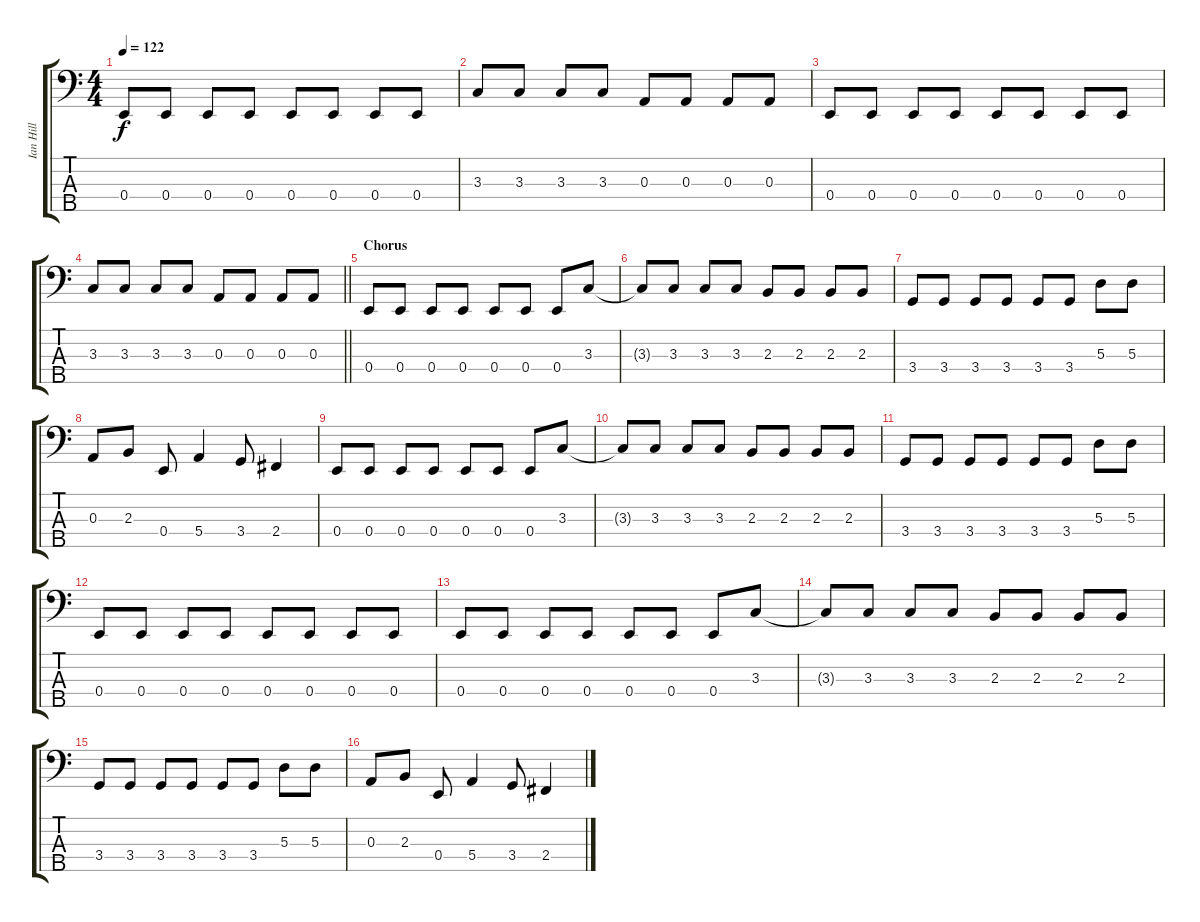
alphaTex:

\track ("Ian Hill" "Ian Hill") {instrument electricbassfinger}
\staff {score tabs}
\tuning (G2 D2 A1 E1 B0) {hide}
\ts (4 4)
\tempo 122
\clef f4
\ks c
0.4.8{dy f} 0.4.8 0.4.8 0.4.8 0.4.8 0.4.8 0.4.8 0.4.8 |
3.3.8 3.3.8 3.3.8 3.3.8 0.3.8 0.3.8 0.3.8 0.3.8 |
0.4.8 0.4.8 0.4.8 0.4.8 0.4.8 0.4.8 0.4.8 0.4.8 |
\barLineRight lightlight
3.3.8 3.3.8 3.3.8 3.3.8 0.3.8 0.3.8 0.3.8 0.3.8 |
\section ("" "Chorus")
0.4.8 0.4.8 0.4.8 0.4.8 0.4.8 0.4.8 0.4.8 3.3.8 |
3.3{t}.8 3.3.8 3.3.8 3.3.8 2.3.8 2.3.8 2.3.8 2.3.8 |
3.4.8 3.4.8 3.4.8 3.4.8 3.4.8 3.4.8 5.3.8 5.3.8 |
0.3.8 2.3.8 0.4.8 5.4.4 3.4.8 2.4.4 |
0.4.8 0.4.8 0.4.8 0.4.8 0.4.8 0.4.8 0.4.8 3.3.8 |
3.3{t}.8 3.3.8 3.3.8 3.3.8 2.3.8 2.3.8 2.3.8 2.3.8 |
3.4.8 3.4.8 3.4.8 3.4.8 3.4.8 3.4.8 5.3.8 5.3.8 |
0.4.8 0.4.8 0.4.8 0.4.8 0.4.8 0.4.8 0.4.8 0.4.8 |
0.4.8 0.4.8 0.4.8 0.4.8 0.4.8 0.4.8 0.4.8 3.3.8 |
3.3{t}.8 3.3.8 3.3.8 3.3.8 2.3.8 2.3.8 2.3.8 2.3.8 |
3.4.8 3.4.8 3.4.8 3.4.8 3.4.8 3.4.8 5.3.8 5.3.8 |
0.3.8 2.3.8 0.4.8 5.4.4 3.4.8 2.4.4
